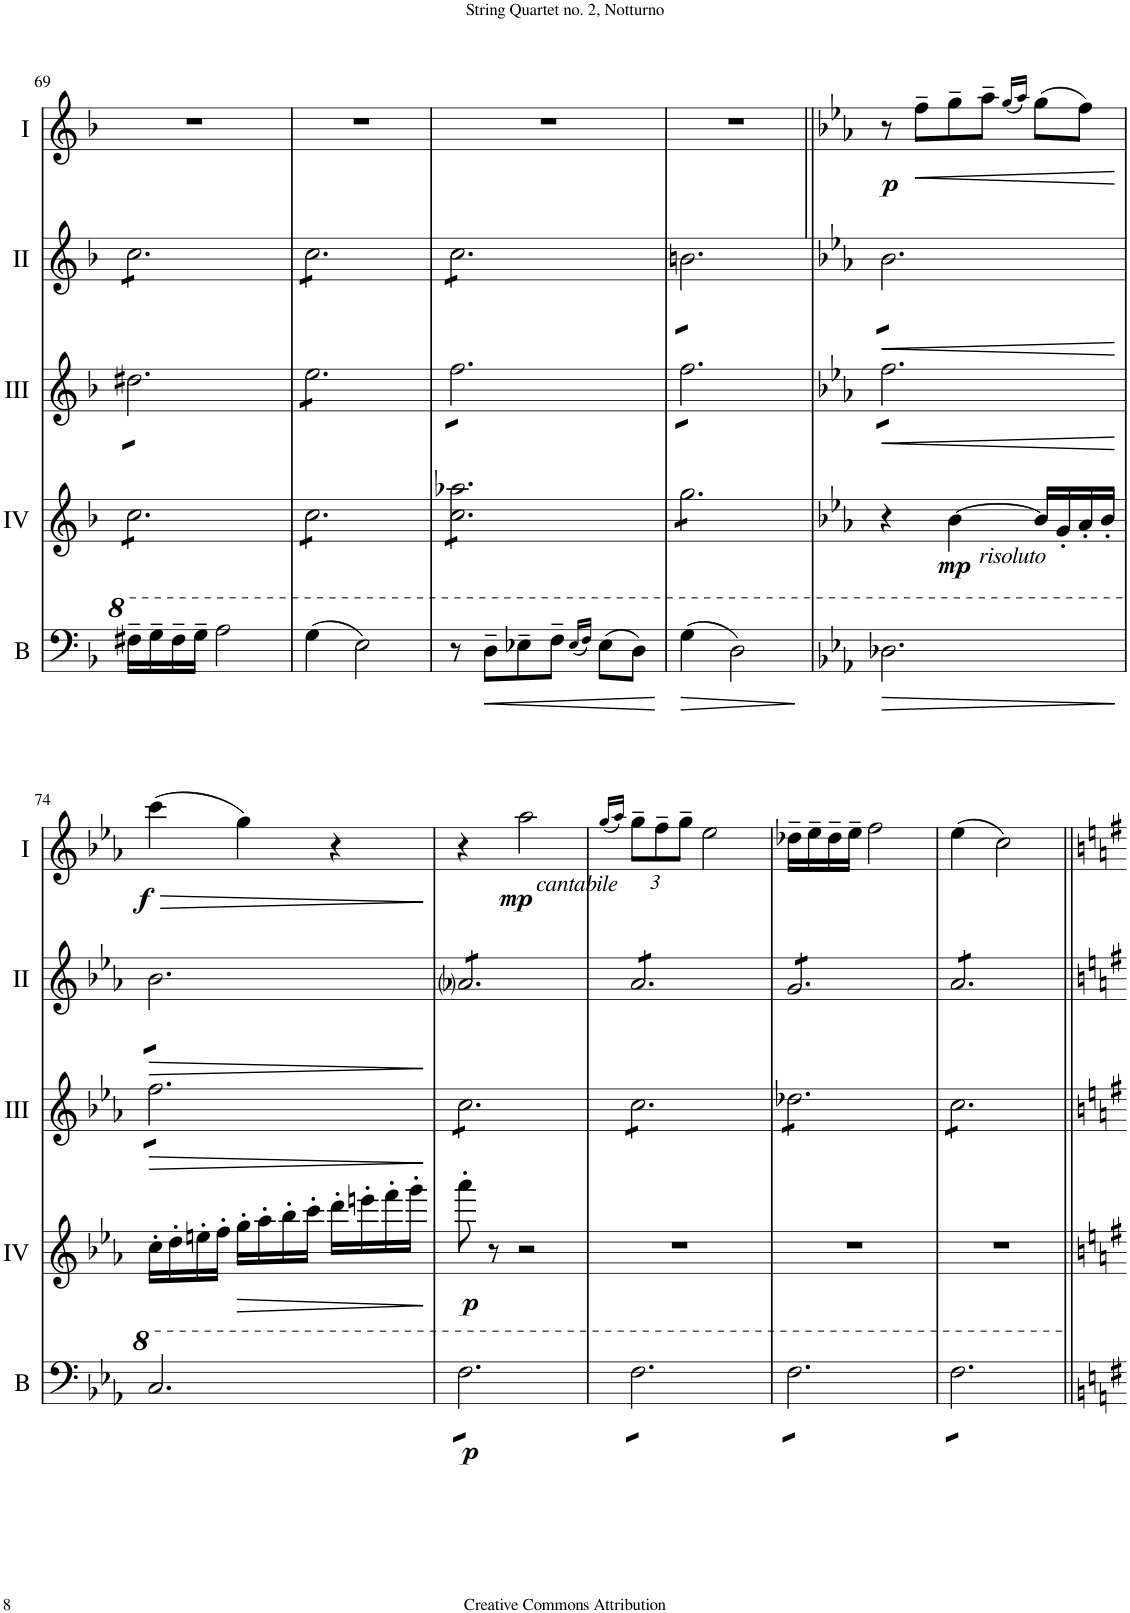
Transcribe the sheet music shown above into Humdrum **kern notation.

**kern	**dynam	**kern	**dynam	**kern	**dynam	**kern	**dynam	**kern	**dynam
*part5	*part5	*part4	*part4	*part3	*part3	*part2	*part2	*part1	*part1
*staff5	*staff5	*staff4	*staff4	*staff3	*staff3	*staff2	*staff2	*staff1	*staff1
*I"Bass	*	*I"Acc. 4	*	*I"Acc. 3	*	*I"Acc. 2	*	*I"Acc. 1	*
*I'B	*	*	*	*	*	*	*	*	*
!!LO:PB:g=z
*clefF4	*	*clefG2	*	*clefG2	*	*clefG2	*	*clefG2	*
*Trd7c12	*	*Trd7c12	*	*Trd7c12	*	*	*	*	*
*k[b-]	*	*k[b-]	*	*k[b-]	*	*k[b-]	*	*k[b-]	*
*M3/4	*	*M3/4	*	*M3/4	*	*M3/4	*	*M3/4	*
=69	=69	=69	=69	=69	=69	=69	=69	=69	=69
*	*	*tremolo	*	*	*	*	*	*	*
*	*	*	*	*tremolo	*	*	*	*	*
*	*	*	*	*	*	*tremolo	*	*	*
16f#X~\LL	.	8cc\L	.	8dd#X\L	.	8cc\L	.	2.r	.
16g~\	.	.	.	.	.	.	.	.	.
16f#~\	.	8cc\	.	8dd#X\	.	8cc\	.	.	.
16g~\JJ	.	.	.	.	.	.	.	.	.
2a\	.	8cc\	.	8dd#X\	.	8cc\	.	.	.
.	.	8cc\	.	8dd#X\	.	8cc\	.	.	.
.	.	8cc\	.	8dd#X\	.	8cc\	.	.	.
.	.	8cc\J	.	8dd#X\J	.	8cc\J	.	.	.
=70	=70	=70	=70	=70	=70	=70	=70	=70	=70
(4g\	.	8cc\L	.	8ee\L	.	8cc\L	.	2.r	.
.	.	8cc\	.	8ee\	.	8cc\	.	.	.
2e\)	.	8cc\	.	8ee\	.	8cc\	.	.	.
.	.	8cc\	.	8ee\	.	8cc\	.	.	.
.	.	8cc\	.	8ee\	.	8cc\	.	.	.
.	.	8cc\J	.	8ee\J	.	8cc\J	.	.	.
=71	=71	=71	=71	=71	=71	=71	=71	=71	=71
8r	.	8cc\ 8aa-X\L	.	8ff\L	.	8cc\L	.	2.r	.
!	!LO:HP:b	!	!	!	!	!	!	!	!
8d~\L	<	8cc\ 8aa-X\	.	8ff\	.	8cc\	.	.	.
8e-X~\	.	8cc\ 8aa-X\	.	8ff\	.	8cc\	.	.	.
8f~\J	.	8cc\ 8aa-X\	.	8ff\	.	8cc\	.	.	.
(16qe-/LL	.	.	.	.	.	.	.	.	.
16qf/JJ)	.	.	.	.	.	.	.	.	.
(8e-\L	.	8cc\ 8aa-X\	.	8ff\	.	8cc\	.	.	.
8d\J)	.	8cc\ 8aa-X\J	.	8ff\J	.	8cc\J	.	.	.
.	[	.	.	.	.	.	.	.	.
=72	=72	=72	=72	=72	=72	=72	=72	=72	=72
!	!LO:HP:b	!	!	!	!	!	!	!	!
(4g\	>	8gg\L	.	8ff\L	.	8bn\L	.	2.r	.
.	.	8gg\	.	8ff\	.	8bn\	.	.	.
2d\)	.	8gg\	.	8ff\	.	8bn\	.	.	.
.	.	8gg\	.	8ff\	.	8bn\	.	.	.
.	.	8gg\	.	8ff\	.	8bn\	.	.	.
.	.	8gg\J	.	8ff\J	.	8bn\J	.	.	.
*	*	*Xtremolo	*	*	*	*	*	*	*
.	]	.	.	.	.	.	.	.	.
=73||	=73||	=73||	=73||	=73||	=73||	=73||	=73||	=73||	=73||
*k[b-e-a-]	*	*k[b-e-a-]	*	*k[b-e-a-]	*	*k[b-e-a-]	*	*k[b-e-a-]	*
!	!LO:HP:b	!	!	!	!LO:HP:b	!	!LO:HP:b	!	!LO:DY:b
2.d-X\	>	4r	.	8ff\L	<	8b-\L	<	8r	p
!	!	!	!	!	!	!	!	!	!LO:HP:b
.	.	.	.	8ff\	.	8b-\	.	8ff~\L	<
!	!	!LO:TX:b:i:t=risoluto	!	!	!	!	!	!	!
!	!	!	!LO:DY:b	!	!	!	!	!	!
.	.	[4b-\	mp	8ff\	.	8b-\	.	8gg~\	.
.	.	.	.	8ff\	.	8b-\	.	8aa-~\J	.
.	.	.	.	.	.	.	.	(16qgg/LL	.
.	.	.	.	.	.	.	.	16qaa-/JJ)	.
.	.	16b-/LL]	.	8ff\	.	8b-\	.	(8gg\L	.
.	.	16g'/	.	.	.	.	.	.	.
.	.	16a-'/	.	8ff\J	.	8b-\J	.	8ff\J)	.
.	.	16b-'/JJ	.	.	.	.	.	.	.
.	]	.	.	.	[	.	[	.	[
!!LO:LB:g=z
=74	=74	=74	=74	=74	=74	=74	=74	=74	=74
!	!	!	!	!	!LO:HP:b	!	!LO:HP:b	!	!LO:HP:b
!	!	!	!	!	!	!	!	!	!LO:DY:n=1:b
2.c/	.	16cc'\LL	.	8ff\L	>	8b-\L	>	(4ccc\	> f
.	.	16dd'\	.	.	.	.	.	.	.
.	.	16een'\	.	8ff\	.	8b-\	.	.	.
.	.	16ff'\JJ	.	.	.	.	.	.	.
!	!	!	!LO:HP:b	!	!	!	!	!	!
.	.	16gg'\LL	>	8ff\	.	8b-\	.	4gg\)	.
.	.	16aa-'\	.	.	.	.	.	.	.
.	.	16bb-'\	.	8ff\	.	8b-\	.	.	.
.	.	16ccc'\JJ	.	.	.	.	.	.	.
.	.	16ddd'\LL	.	8ff\	.	8b-\	.	4r	.
.	.	16eeen'\	.	.	.	.	.	.	.
.	.	16fff'\	.	8ff\J	.	8b-\J	.	.	.
.	.	16ggg'\JJ	.	.	.	.	.	.	.
.	.	.	]	.	]	.	]	.	]
=75	=75	=75	=75	=75	=75	=75	=75	=75	=75
!	!LO:DY:b	!	!LO:DY:b	!	!	!	!	!	!
*tremolo	*	*	*	*	*	*	*	*	*
8f\L	p	8aaa-'\	p	8cc\L	.	8a-i/L	.	4r	.
8f\	.	8r	.	8cc\	.	8a-i/	.	.	.
!	!	!	!	!	!	!	!	!LO:TX:b:i:t=cantabile	!
!	!	!	!	!	!	!	!	!	!LO:DY:b
8f\	.	2r	.	8cc\	.	8a-i/	.	2aa-\	mp
8f\	.	.	.	8cc\	.	8a-i/	.	.	.
8f\	.	.	.	8cc\	.	8a-i/	.	.	.
8f\J	.	.	.	8cc\J	.	8a-i/J	.	.	.
=76	=76	=76	=76	=76	=76	=76	=76	=76	=76
.	.	.	.	.	.	.	.	(16qgg/LL	.
.	.	.	.	.	.	.	.	16qaa-/JJ)	.
*	*	*	*	*	*	*	*	*Xbrackettup	*
8f\L	.	2.r	.	8cc\L	.	8a-/L	.	12gg~\L	.
.	.	.	.	.	.	.	.	12ff~\	.
8f\	.	.	.	8cc\	.	8a-/	.	.	.
.	.	.	.	.	.	.	.	12gg~\J	.
8f\	.	.	.	8cc\	.	8a-/	.	2ee-\	.
8f\	.	.	.	8cc\	.	8a-/	.	.	.
8f\	.	.	.	8cc\	.	8a-/	.	.	.
8f\J	.	.	.	8cc\J	.	8a-/J	.	.	.
=77	=77	=77	=77	=77	=77	=77	=77	=77	=77
8f\L	.	2.r	.	8dd-X\L	.	8g/L	.	16dd-X~\LL	.
.	.	.	.	.	.	.	.	16ee-~\	.
8f\	.	.	.	8dd-X\	.	8g/	.	16dd-~\	.
.	.	.	.	.	.	.	.	16ee-~\JJ	.
8f\	.	.	.	8dd-X\	.	8g/	.	2ff\	.
8f\	.	.	.	8dd-X\	.	8g/	.	.	.
8f\	.	.	.	8dd-X\	.	8g/	.	.	.
8f\J	.	.	.	8dd-X\J	.	8g/J	.	.	.
=78	=78	=78	=78	=78	=78	=78	=78	=78	=78
8f\L	.	2.r	.	8cc\L	.	8a-/L	.	(4ee-\	.
8f\	.	.	.	8cc\	.	8a-/	.	.	.
8f\	.	.	.	8cc\	.	8a-/	.	2cc\)	.
8f\	.	.	.	8cc\	.	8a-/	.	.	.
8f\	.	.	.	8cc\	.	8a-/	.	.	.
8f\J	.	.	.	8cc\J	.	8a-/J	.	.	.
*	*	*	*	*	*	*Xtremolo	*	*	*
*	*	*	*	*Xtremolo	*	*	*	*	*
*Xtremolo	*	*	*	*	*	*	*	*	*
=||	=||	=||	=||	=||	=||	=||	=||	=||	=||
*-	*-	*-	*-	*-	*-	*-	*-	*-	*-
